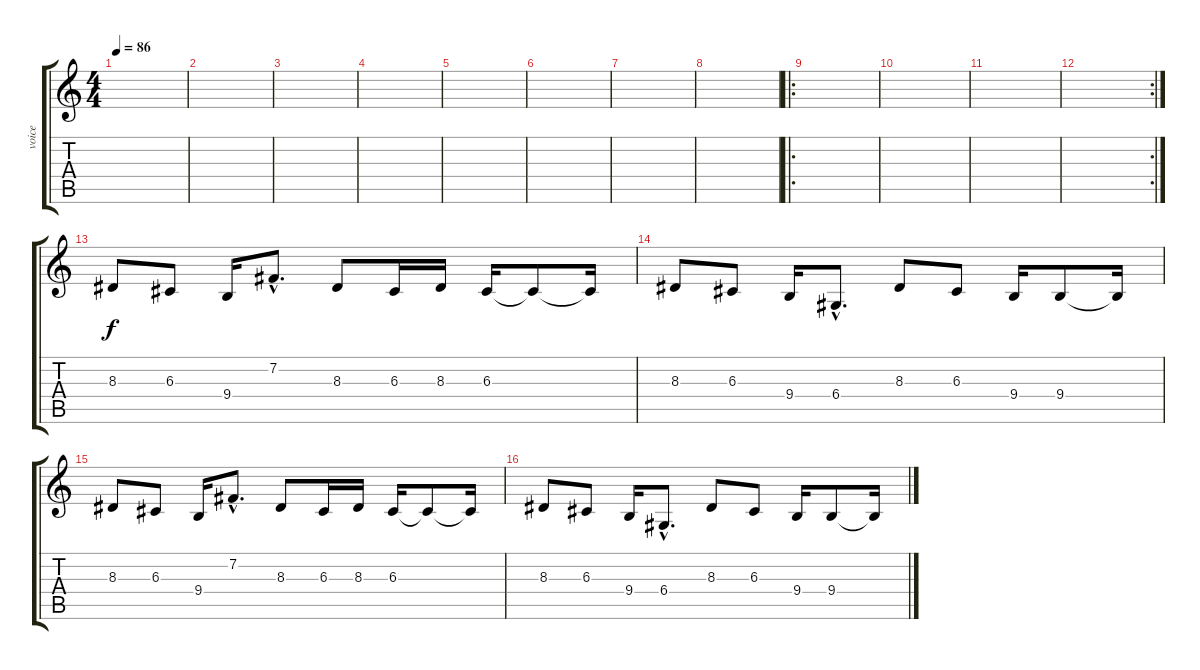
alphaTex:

\track ("voice" "voice") {instrument lead6voice}
\staff {score tabs}
\tuning (E4 B3 G3 D3 A2 E2) {hide}
\ts (4 4)
\tempo 86
\clef g2
\ks c
|
|
|
|
|
|
|
|
\ro
|
|
|
\rc 2
|
8.3.8 6.3.8 9.4.16 7.2{hac}.8{d} 8.3.8 6.3.16 8.3.16 6.3.16 6.3{t}.8 6.3{t}.16 |
8.3.8 6.3.8 9.4.16 6.4{hac}.8{d} 8.3.8 6.3.8 9.4.16 9.4.8 9.4{t}.16 |
8.3.8 6.3.8 9.4.16 7.2{hac}.8{d} 8.3.8 6.3.16 8.3.16 6.3.16 6.3{t}.8 6.3{t}.16 |
8.3.8 6.3.8 9.4.16 6.4{hac}.8{d} 8.3.8 6.3.8 9.4.16 9.4.8 9.4{t}.16
